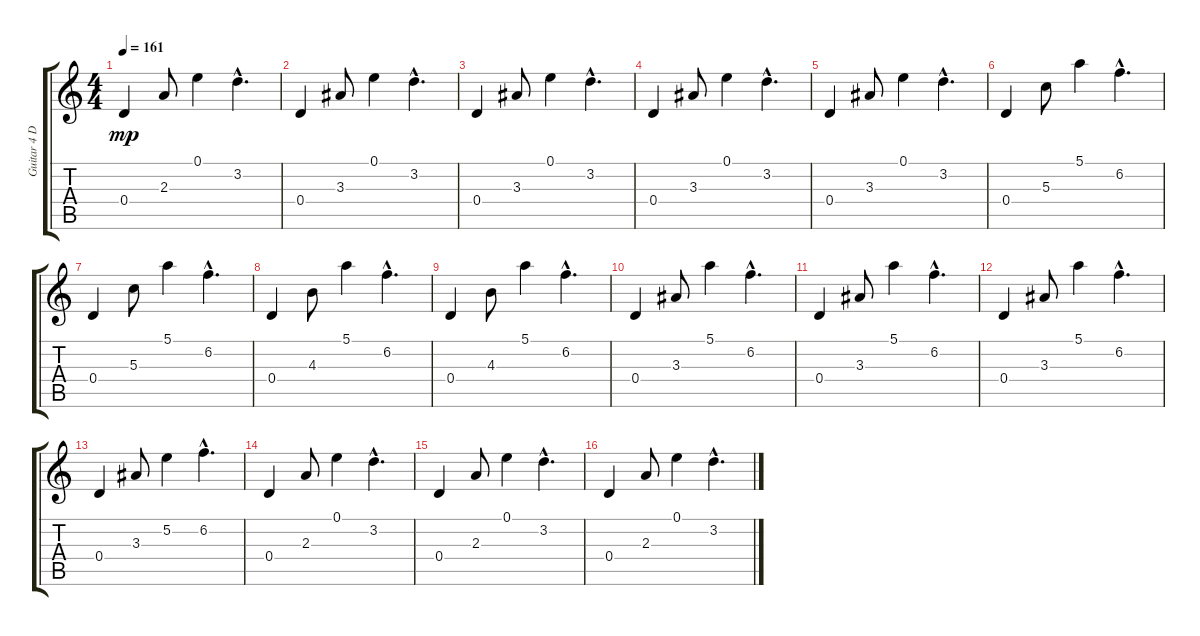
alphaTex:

\track ("Guitar 4 Drop D" "Guitar 4 D") {instrument acousticguitarsteel}
\staff {score tabs}
\tuning (E4 B3 G3 D3 A2 D2) {hide}
\ts (4 4)
\tempo 161
\clef g2
\ks c
0.4.4{dy mp} 2.3.8 0.1.4 3.2{hac}.4{d} |
0.4.4 3.3.8 0.1.4 3.2{hac}.4{d} |
0.4.4 3.3.8 0.1.4 3.2{hac}.4{d} |
0.4.4 3.3.8 0.1.4 3.2{hac}.4{d} |
0.4.4 3.3.8 0.1.4 3.2{hac}.4{d} |
0.4.4 5.3.8 5.1.4 6.2{hac}.4{d} |
0.4.4 5.3.8 5.1.4 6.2{hac}.4{d} |
0.4.4 4.3.8 5.1.4 6.2{hac}.4{d} |
0.4.4 4.3.8 5.1.4 6.2{hac}.4{d} |
0.4.4 3.3.8 5.1.4 6.2{hac}.4{d} |
0.4.4 3.3.8 5.1.4 6.2{hac}.4{d} |
0.4.4 3.3.8 5.1.4 6.2{hac}.4{d} |
0.4.4 3.3.8 5.2.4 6.2{hac}.4{d} |
0.4.4 2.3.8 0.1.4 3.2{hac}.4{d} |
0.4.4 2.3.8 0.1.4 3.2{hac}.4{d} |
0.4.4 2.3.8 0.1.4 3.2{hac}.4{d}
